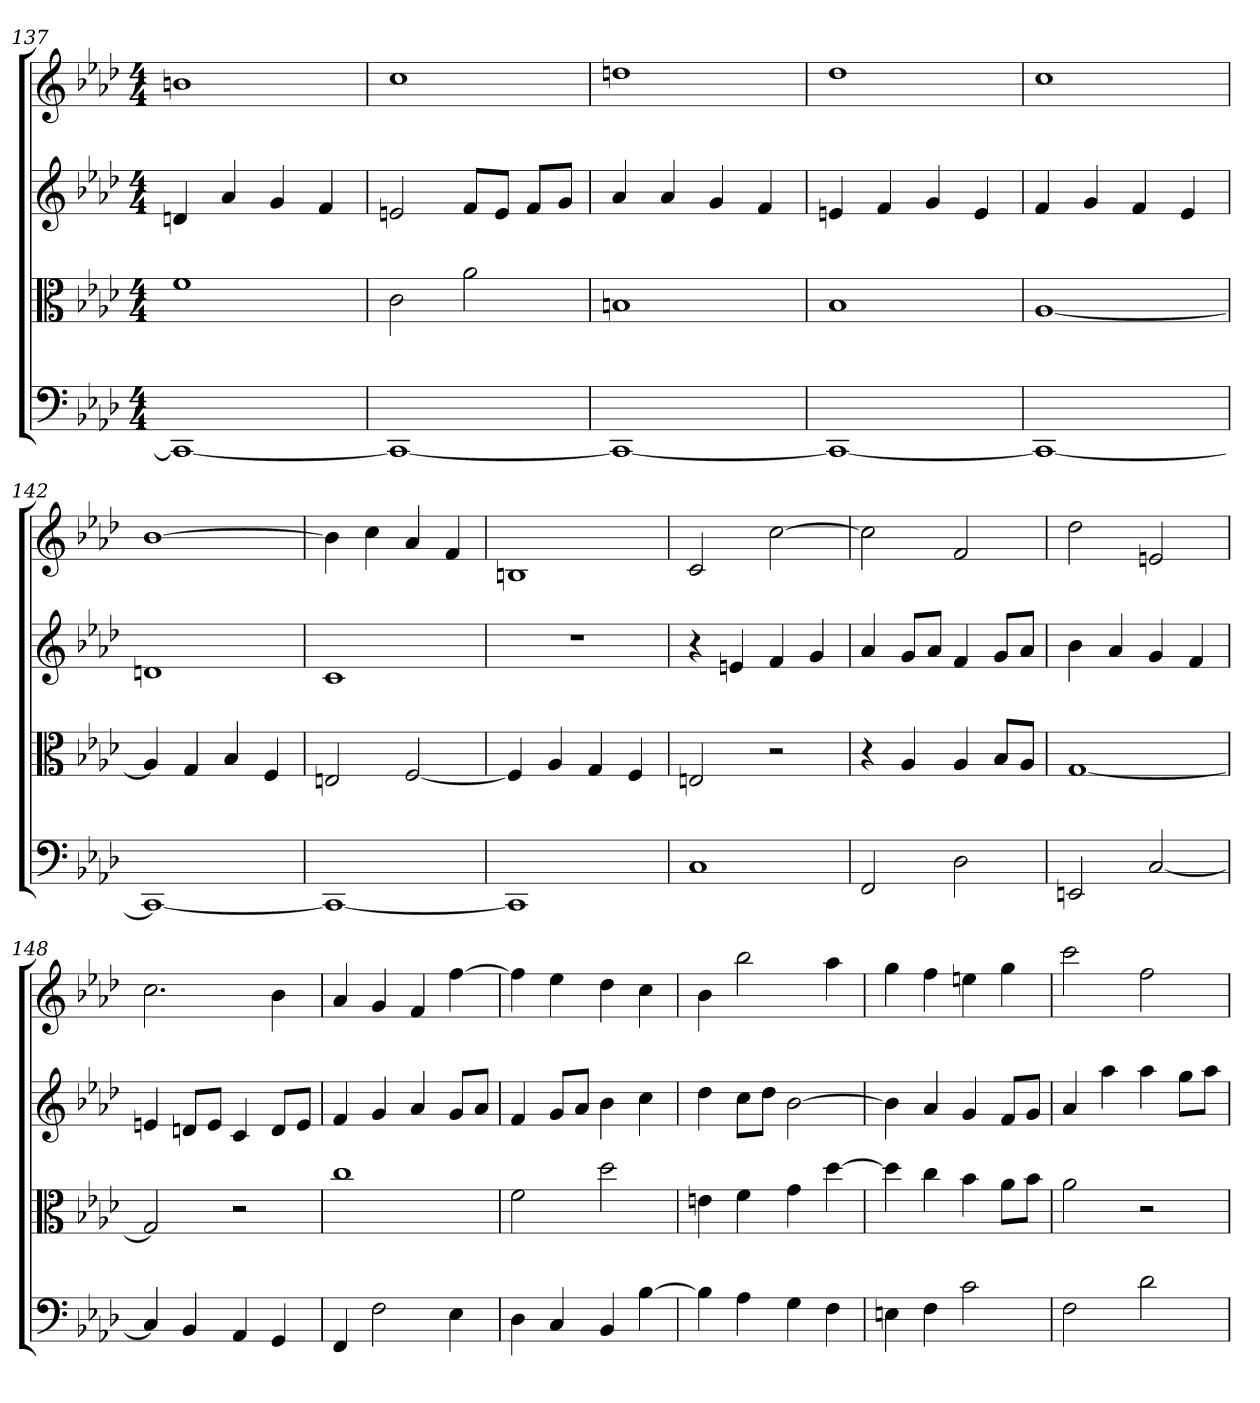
**kern	**kern	**kern	**kern
*part4	*part3	*part2	*part1
*staff4	*staff3	*staff2	*staff1
*clefF4	*clefC3	*	*
*k[b-e-a-d-]	*k[b-e-a-d-]	*k[b-e-a-d-]	*k[b-e-a-d-]
*f:	*f:	*f:	*f:
*M4/4	*M4/4	*M4/4	*M4/4
=137	=137	=137	=137
1CC_	1f	4dn	1bn
.	.	4a-	.
.	.	4g	.
.	.	4f	.
=138	=138	=138	=138
1CC_	2c	2en	1cc
.	2a-	8fL	.
.	.	8eJ	.
.	.	8fL	.
.	.	8gJ	.
=139	=139	=139	=139
1CC_	1Bn	4a-	1ddn
.	.	4a-	.
.	.	4g	.
.	.	4f	.
=140	=140	=140	=140
1CC_	1B-	4en	1dd-
.	.	4f	.
.	.	4g	.
.	.	4e	.
=141	=141	=141	=141
1CC_	[1A-	4f	1cc
.	.	4g	.
.	.	4f	.
.	.	4e-	.
=142	=142	=142	=142
1CC_	4A-]	1dn	[1b-
.	4G	.	.
.	4B-	.	.
.	4F	.	.
=143	=143	=143	=143
1CC_	2En	1c	4b-]
.	.	.	4cc
.	[2F	.	4a-
.	.	.	4f
=144	=144	=144	=144
1CC]	4F]	1r	1Bn
.	4A-	.	.
.	4G	.	.
.	4F	.	.
=145	=145	=145	=145
1C	2En	4r	2c
.	.	4en	.
.	2r	4f	[2cc
.	.	4g	.
=146	=146	=146	=146
2FF	4r	4a-	2cc]
.	4A-	8gL	.
.	.	8a-J	.
2D-	4A-	4f	2f
.	8B-/L	8gL	.
.	8A-/J	8a-J	.
=147	=147	=147	=147
2EEn	[1G	4b-	2dd-
.	.	4a-	.
[2C	.	4g	2en
.	.	4f	.
=148	=148	=148	=148
4C]	2G]	4en	2.cc
4BB-	.	8dnL	.
.	.	8eJ	.
4AA-	2r	4c	.
4GG	.	8dL	4b-
.	.	8eJ	.
=149	=149	=149	=149
4FF	1cc	4f	4a-
2F	.	4g	4g
.	.	4a-	4f
4E-	.	8gL	[4ff
.	.	8a-J	.
=150	=150	=150	=150
4D-	2f	4f	4ff]
4C	.	8gL	4ee-
.	.	8a-J	.
4BB-	2dd-	4b-	4dd-
[4B-	.	4cc	4cc
=151	=151	=151	=151
4B-]	4en	4dd-	4b-
4A-	4f	8ccL	2bb-
.	.	8dd-J	.
4G	4g	[2b-	.
4F	[4dd-	.	4aa-
=152	=152	=152	=152
4En	4dd-]	4b-]	4gg
4F	4cc	4a-	4ff
2c	4b-	4g	4een
.	8a-\L	8fL	4gg
.	8b-\J	8gJ	.
=153	=153	=153	=153
2F	2a-	4a-	2ccc
.	.	4aa-	.
2d-	2r	4aa-	2ff
.	.	8ggL	.
.	.	8aa-J	.
=	=	=	=
*-	*-	*-	*-
